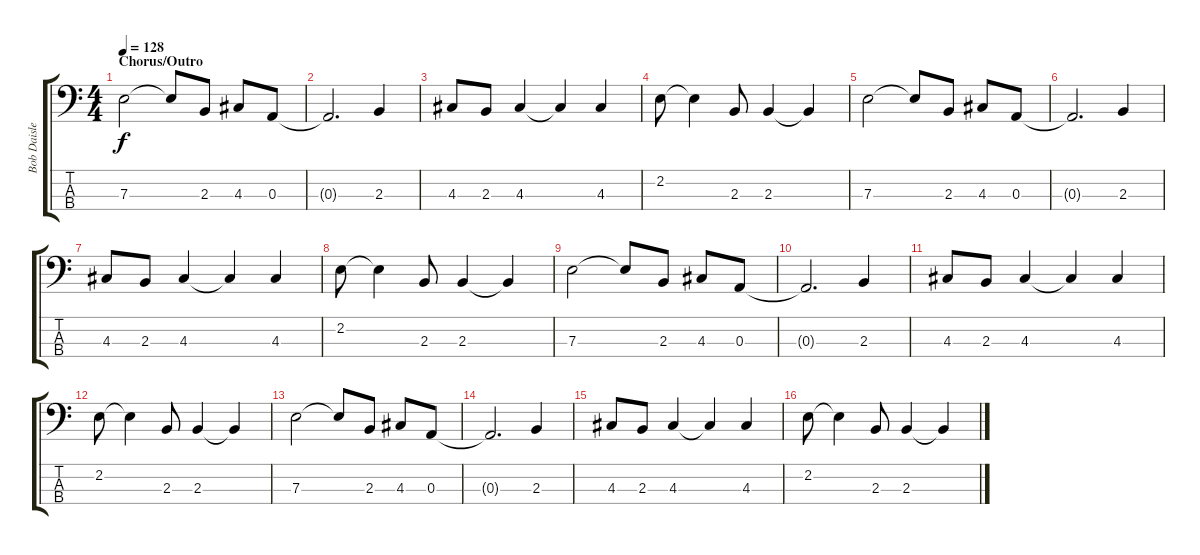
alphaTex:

\track ("Bob Daisley (Bass)" "Bob Daisle") {instrument electricbassfinger}
\staff {score tabs}
\tuning (G2 D2 A1 E1) {hide}
\ts (4 4)
\section ("" "Chorus/Outro")
\tempo 128
\clef f4
\ks c
7.3.2{dy f} 7.3{t}.8 2.3.8 4.3.8 0.3.8 |
0.3{t}.2{d} 2.3.4 |
4.3.8 2.3.8 4.3.4 4.3{t}.4 4.3.4 |
2.2.8 2.2{t}.4 2.3.8 2.3.4 2.3{t}.4 |
7.3.2 7.3{t}.8 2.3.8 4.3.8 0.3.8 |
0.3{t}.2{d} 2.3.4 |
4.3.8 2.3.8 4.3.4 4.3{t}.4 4.3.4 |
2.2.8 2.2{t}.4 2.3.8 2.3.4 2.3{t}.4 |
7.3.2 7.3{t}.8 2.3.8 4.3.8 0.3.8 |
0.3{t}.2{d} 2.3.4 |
4.3.8 2.3.8 4.3.4 4.3{t}.4 4.3.4 |
2.2.8 2.2{t}.4 2.3.8 2.3.4 2.3{t}.4 |
7.3.2 7.3{t}.8 2.3.8 4.3.8 0.3.8 |
0.3{t}.2{d} 2.3.4 |
4.3.8 2.3.8 4.3.4 4.3{t}.4 4.3.4 |
2.2.8 2.2{t}.4 2.3.8 2.3.4 2.3{t}.4
